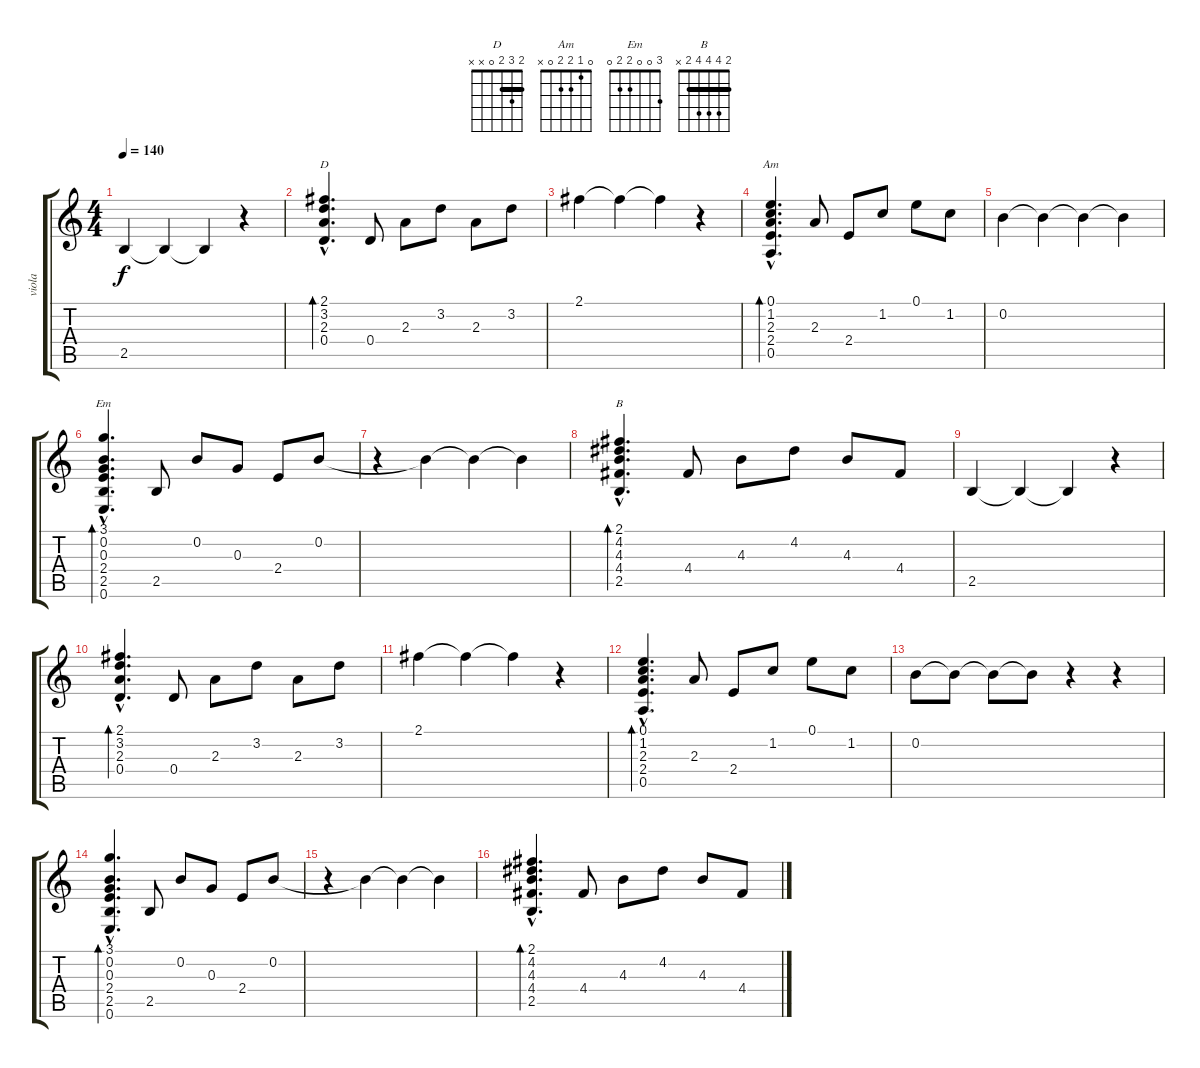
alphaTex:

\track ("viola" "viola") {instrument acousticguitarsteel}
\staff {score tabs}
\tuning (E4 B3 G3 D3 A2 E2) {hide}
\chord ("D" 2 3 2 0 x x) {barre 2}
\chord ("Am" 0 1 2 2 0 x)
\chord ("Em" 3 0 0 2 2 0)
\chord ("B" 2 4 4 4 2 x) {barre 2}
\ts (4 4)
\tempo 140
\clef g2
\ks c
2.5.4{dy f} 2.5{t}.4 2.5{t}.4 r.4 |
(2.1{hac} 3.2{hac} 2.3{hac} 0.4{hac}).4{d bd 240 ch "D"} 0.4.8 2.3.8 3.2.8 2.3.8 3.2.8 |
2.1.4 2.1{t}.4 2.1{t}.4 r.4 |
(0.1{hac} 1.2{hac} 2.3{hac} 2.4{hac} 0.5{hac}).4{d bd 240 ch "Am"} 2.3.8 2.4.8 1.2.8 0.1.8 1.2.8 |
0.2.4 0.2{t}.4 0.2{t}.4 0.2{t}.4 |
(3.1{hac} 0.2{hac} 0.3{hac} 2.4{hac} 2.5{hac} 0.6{hac}).4{d bd 240 ch "Em"} 2.5.8 0.2.8 0.3.8 2.4.8 0.2.8 |
r.4 0.2{t}.4 0.2{t}.4 0.2{t}.4 |
(2.1{hac} 4.2{hac} 4.3{hac} 4.4{hac} 2.5{hac}).4{d bd 240 ch "B"} 4.4.8 4.3.8 4.2.8 4.3.8 4.4.8 |
2.5.4 2.5{t}.4 2.5{t}.4 r.4 |
(2.1{hac} 3.2{hac} 2.3{hac} 0.4{hac}).4{d bd 240} 0.4.8 2.3.8 3.2.8 2.3.8 3.2.8 |
2.1.4 2.1{t}.4 2.1{t}.4 r.4 |
(0.1{hac} 1.2{hac} 2.3{hac} 2.4{hac} 0.5{hac}).4{d bd 240} 2.3.8 2.4.8 1.2.8 0.1.8 1.2.8 |
0.2.8 0.2{t}.8 0.2{t}.8 0.2{t}.8 r.4 r.4 |
(3.1{hac} 0.2{hac} 0.3{hac} 2.4{hac} 2.5{hac} 0.6{hac}).4{d bd 240} 2.5.8 0.2.8 0.3.8 2.4.8 0.2.8 |
r.4 0.2{t}.4 0.2{t}.4 0.2{t}.4 |
(2.1{hac} 4.2{hac} 4.3{hac} 4.4{hac} 2.5{hac}).4{d bd 240} 4.4.8 4.3.8 4.2.8 4.3.8 4.4.8
